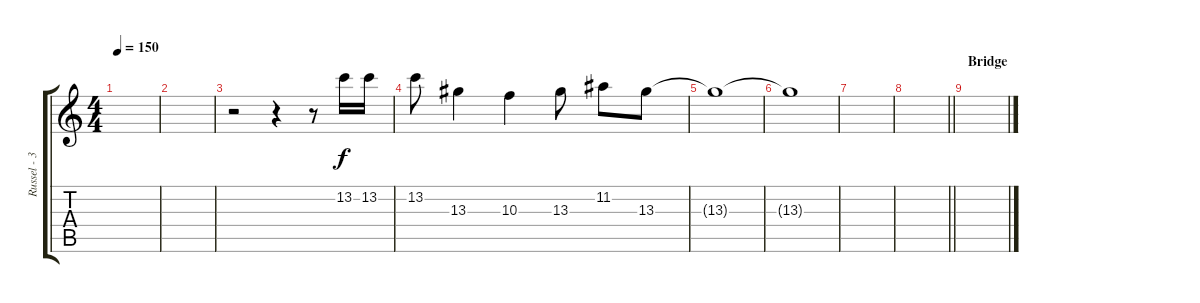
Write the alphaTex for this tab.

\track ("Russel - 3rd Guitar" "Russel - 3") {instrument electricguitarjazz}
\staff {score tabs}
\tuning (E4 B3 G3 D3 A2 E2) {hide}
\ts (4 4)
\tempo 150
\clef g2
\ks c
|
|
r.2 r.4 r.8 13.2.16 13.2.16 |
13.2.8 13.3.4 10.3.4 13.3.8 11.2.8 13.3.8 |
13.3{t}.1 |
13.3{t}.1 |
|
\barLineRight lightlight
|
\section ("" "Bridge")
